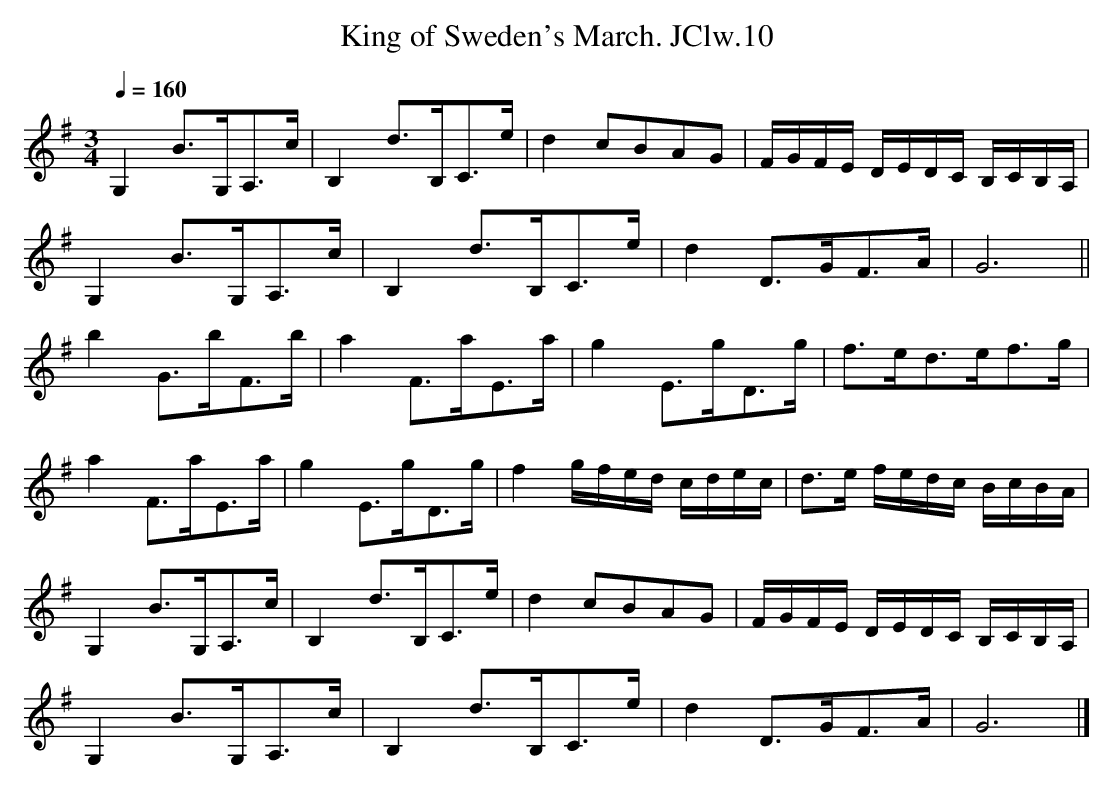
X:1
T:King of Sweden's March. JClw.10
M:3/4
L:1/8
Q:1/4=160
K:G
G,2 B>G,A,>c|B,2d>B,C>e|d2cBAG|F/G/F/E/ D/E/D/C/ B,/C/B,/A,/|
G,2 B>G,A,>c|B,2d>B,C>e|d2D>GF>A|G6||
b2G>bF>b|a2F>aE>a|g2E>gD>g|f>ed>ef>g|
a2F>aE>a|g2E>gD>g|f2 g/f/e/d/ c/d/e/c/|d>e f/e/d/c/ B/c/B/A/|
G,2 B>G,A,>c|B,2d>B,C>e|d2cBAG|F/G/F/E/ D/E/D/C/ B,/C/B,/A,/|
G,2 B>G,A,>c|B,2d>B,C>e|d2D>GF>A|G6|]
